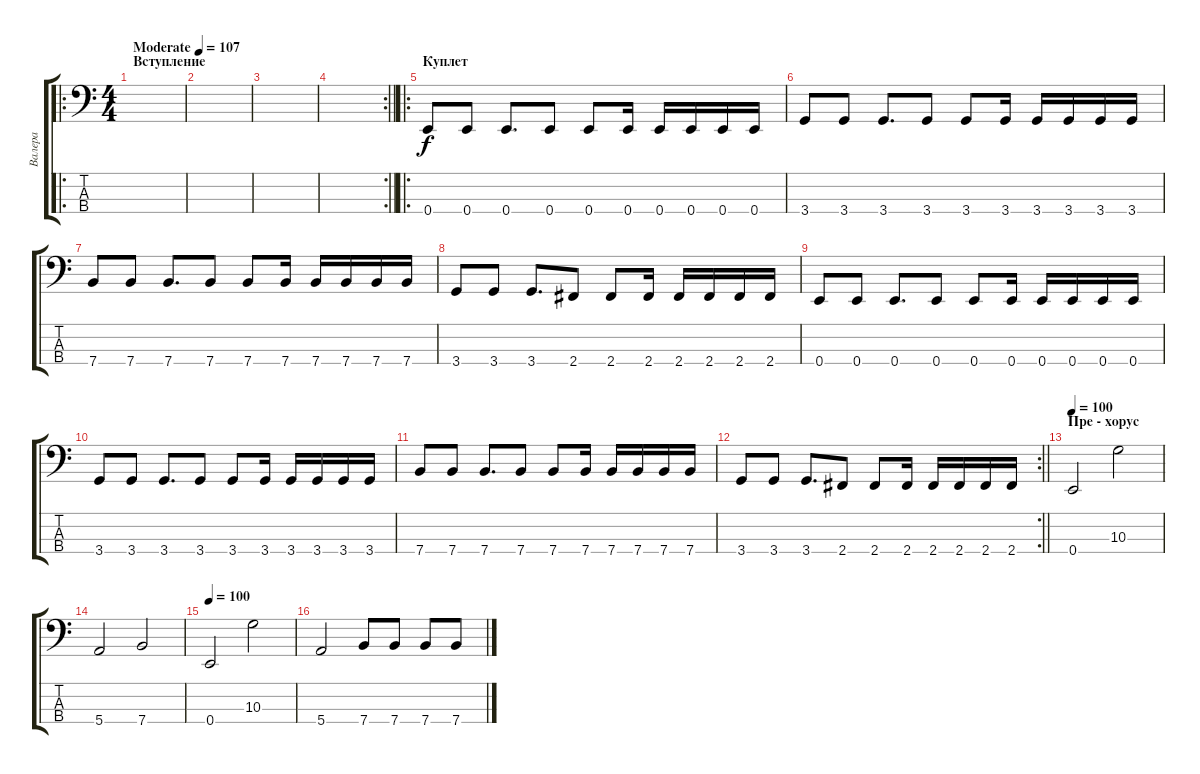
\track ("Валера" "Валера") {instrument electricbasspick}
\staff {score tabs}
\tuning (G2 D2 A1 E1) {hide}
\ro
\ts (4 4)
\section ("" "Вступление")
\tempo (107 "Moderate")
\clef f4
\ks c
|
|
|
\rc 2
\barLineRight lightlight
|
\ro
\section ("" "Куплет")
0.4.8 0.4.8 0.4.8{d} 0.4.8 0.4.8 0.4.16 0.4.16 0.4.16 0.4.16 0.4.16 |
3.4.8 3.4.8 3.4.8{d} 3.4.8 3.4.8 3.4.16 3.4.16 3.4.16 3.4.16 3.4.16 |
7.4.8 7.4.8 7.4.8{d} 7.4.8 7.4.8 7.4.16 7.4.16 7.4.16 7.4.16 7.4.16 |
3.4.8 3.4.8 3.4.8{d} 2.4.8 2.4.8 2.4.16 2.4.16 2.4.16 2.4.16 2.4.16 |
0.4.8 0.4.8 0.4.8{d} 0.4.8 0.4.8 0.4.16 0.4.16 0.4.16 0.4.16 0.4.16 |
3.4.8 3.4.8 3.4.8{d} 3.4.8 3.4.8 3.4.16 3.4.16 3.4.16 3.4.16 3.4.16 |
7.4.8 7.4.8 7.4.8{d} 7.4.8 7.4.8 7.4.16 7.4.16 7.4.16 7.4.16 7.4.16 |
\rc 2
\barLineRight lightlight
3.4.8 3.4.8 3.4.8{d} 2.4.8 2.4.8 2.4.16 2.4.16 2.4.16 2.4.16 2.4.16 |
\section ("" "Пре - хорус")
\tempo 100
0.4.2 10.3.2 |
5.4.2 7.4.2 |
\tempo 100
0.4.2 10.3.2 |
5.4.2 7.4.8 7.4.8 7.4.8 7.4.8
